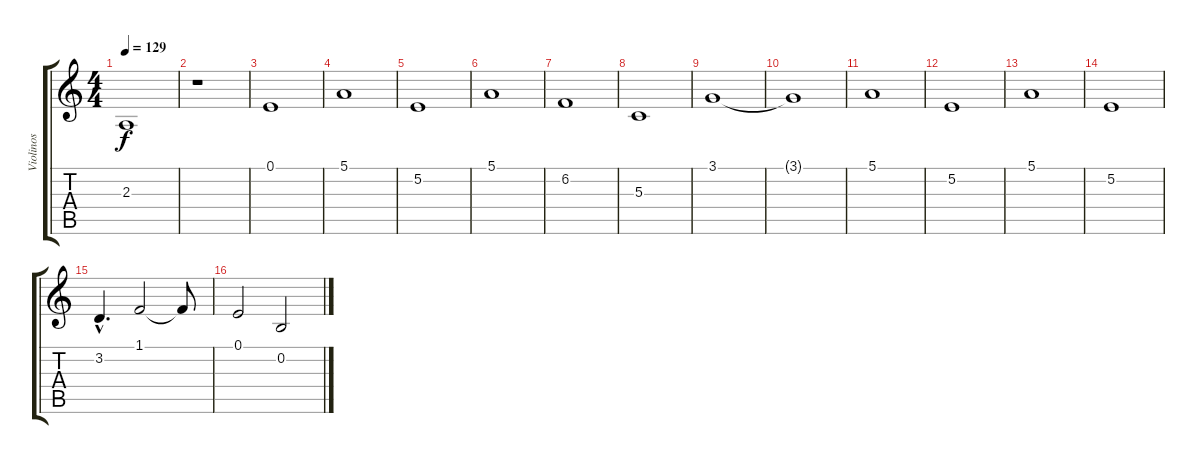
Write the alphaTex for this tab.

\track ("Violinos" "Violinos") {instrument stringensemble1}
\staff {score tabs}
\tuning (E4 B3 G3 D3 A2 E2) {hide}
\ts (4 4)
\tempo 129
\clef g2
\ks c
2.3.1{dy f} |
r.1 |
0.1.1 |
5.1.1 |
5.2.1 |
5.1.1 |
6.2.1 |
5.3.1 |
3.1.1 |
3.1{t}.1 |
5.1.1 |
5.2.1 |
5.1.1 |
5.2.1 |
3.2{hac}.4{d} 1.1.2 1.1{t}.8 |
0.1.2 0.2.2
